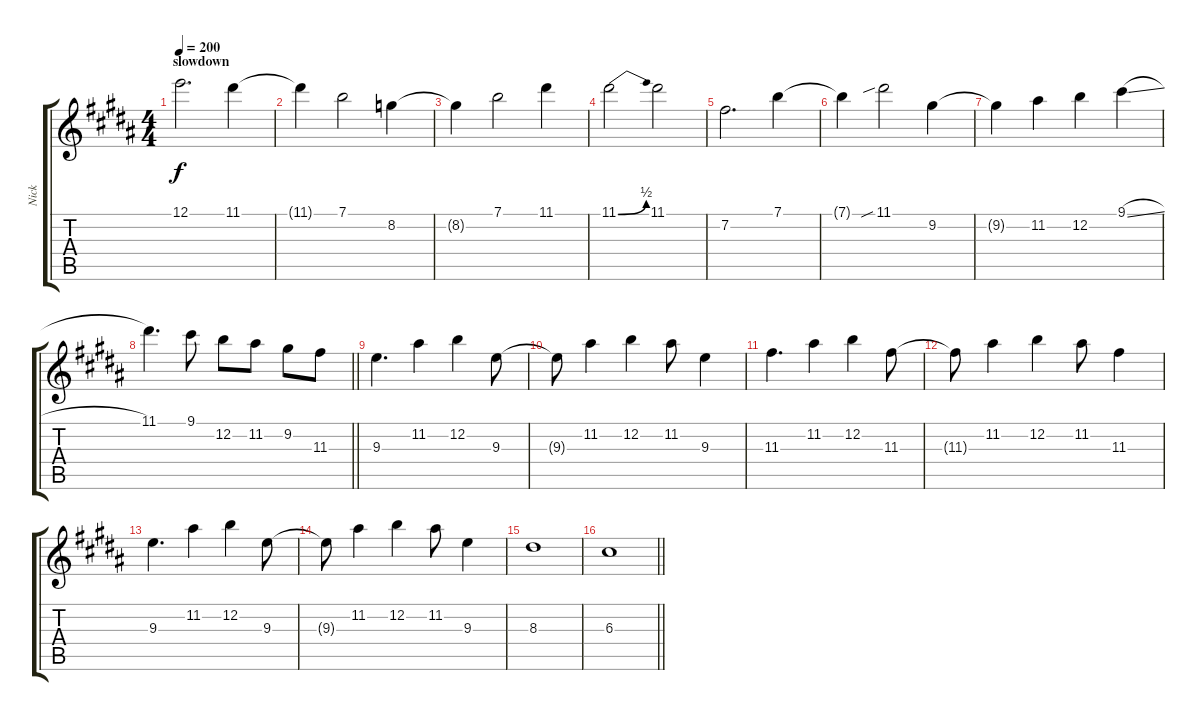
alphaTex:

\track ("Nick" "Nick") {instrument distortionguitar}
\staff {score tabs}
\tuning (E4 B3 G3 D3 A2 E2) {hide}
\ts (4 4)
\section ("" "slowdown")
\tempo 200
\clef g2
\ks b
12.1.2{d dy f} 11.1.4 |
11.1{t}.4 7.1.2 8.2.4 |
8.2{t}.4 7.1.2 11.1.4 |
11.1{be (bend 0 0 60 2)}.2 11.1.2 |
7.2.2{d} 7.1.4 |
7.1{t}.4 11.1{sib}.2 9.2.4 |
9.2{t}.4 11.2.4 12.2.4 9.1{sl}.4 |
\barLineRight lightlight
11.1.4{d} 9.1.8 12.2.8 11.2.8 9.2.8 11.3.8 |
\section ("" "")
9.3.4{d} 11.2.4 12.2.4 9.3.8 |
9.3{t}.8 11.2.4 12.2.4 11.2.8 9.3.4 |
11.3.4{d} 11.2.4 12.2.4 11.3.8 |
11.3{t}.8 11.2.4 12.2.4 11.2.8 11.3.4 |
9.3.4{d} 11.2.4 12.2.4 9.3.8 |
9.3{t}.8 11.2.4 12.2.4 11.2.8 9.3.4 |
8.3.1 |
\barLineRight lightlight
6.3.1
